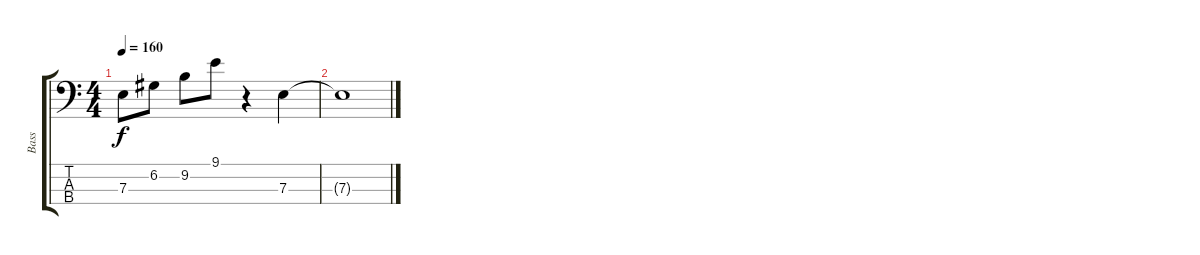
\track ("Bass" "Bass") {instrument electricbasspick}
\staff {score tabs}
\tuning (G2 D2 A1 E1) {hide}
\ts (4 4)
\tempo 160
\clef f4
\ks c
7.3.8{dy f} 6.2.8 9.2.8 9.1.8 r.4 7.3.4 |
7.3{t}.1
